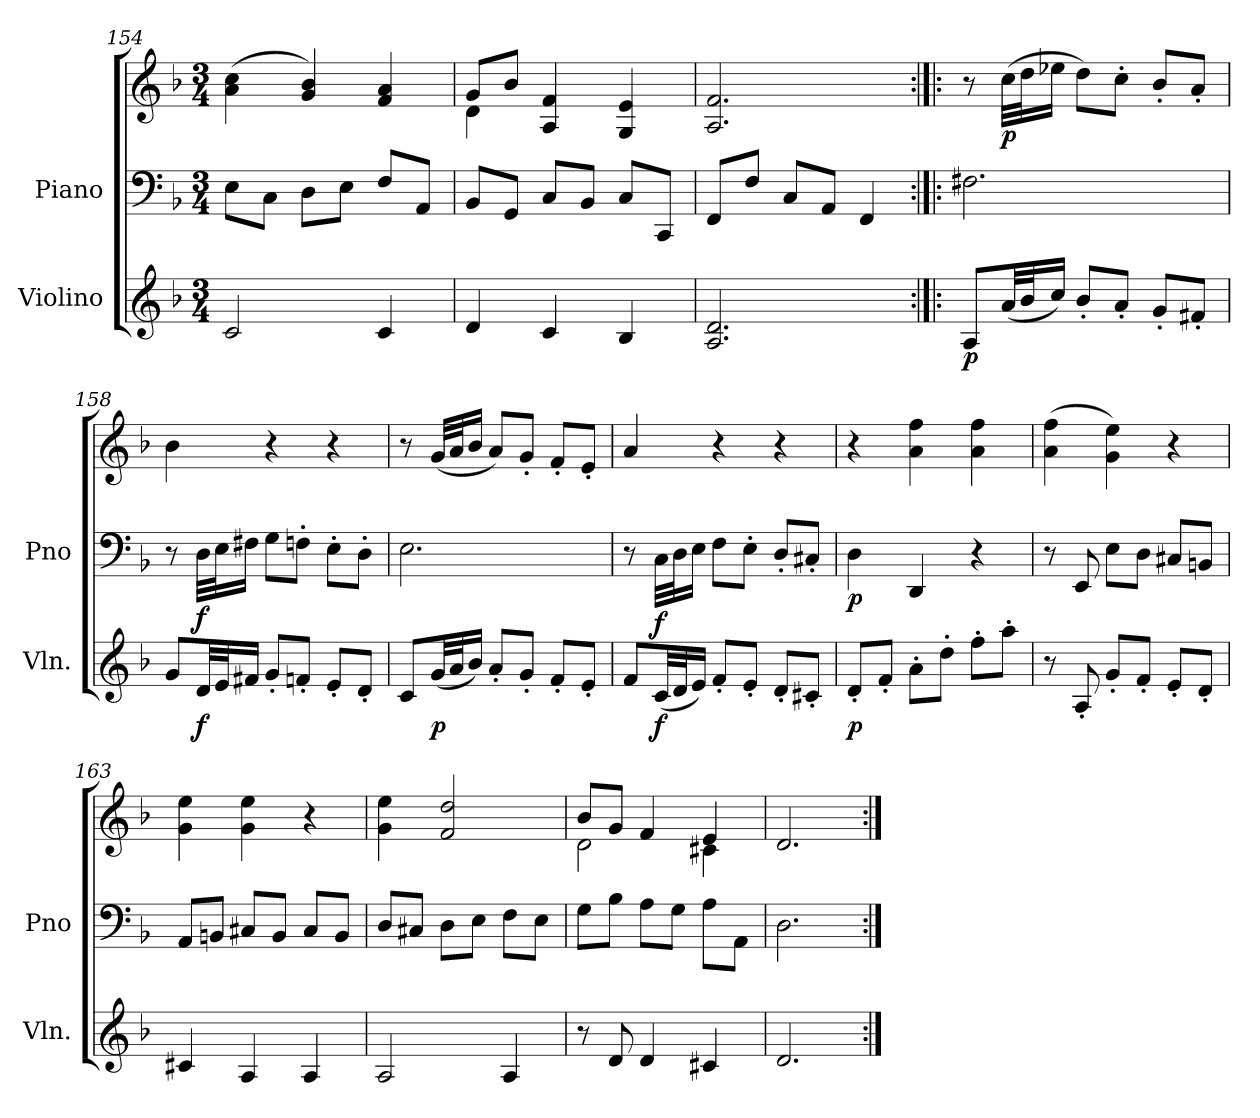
**kern	**dynam	**kern	**kern	**dynam
*part2	*part2	*part1	*part1	*part1
*staff3	*staff3	*staff2	*staff1	*staff1/2
*I"Violino	*	*I"Piano	*	*
*I'Vln.	*	*I'Pno	*	*
*clefG2	*	*clefF4	*clefG2	*
*k[b-]	*	*k[b-]	*k[b-]	*
*M3/4	*	*M3/4	*M3/4	*
=154	=154	=154	=154	=154
2c/	.	8E\L	(>4a\ 4cc\	.
.	.	8C\J	.	.
.	.	8D\L	4g/ 4b-/)	.
.	.	8E\J	.	.
4c/	.	8F/L	4f/ 4a/	.
.	.	8AA/J	.	.
=155	=155	=155	=155	=155
*	*	*	*^	*
4d/	.	8BB-/L	8g/L	4d\	.
.	.	8GG/J	8b-/J	.	.
4c/	.	8C/L	4A/ 4f/	2ryy	.
.	.	8BB-/J	.	.	.
4B-/	.	8C/L	4G/ 4e/	.	.
.	.	8CC/J	.	.	.
*	*	*	*v	*v	*
=156	=156	=156	=156	=156
2.A/ 2.d/	.	8FF/L	2.A/ 2.f/	.
.	.	8F/J	.	.
.	.	8C/L	.	.
.	.	8AA/J	.	.
.	.	4FF/	.	.
=157:|!|:	=157:|!|:	=157:|!|:	=157:|!|:	=157:|!|:
!	!LO:DY:b	!	!	!
8A/L	p	2.F#X\	8r	.
!	!	!	!	!LO:DY:b
(<32a/LL	.	.	(>32cc\LLL	p
32b-/J	.	.	32dd\J	.
16cc/JJ)	.	.	16ee-X\JJ	.
8b-'/L	.	.	8dd\L)	.
8a'/J	.	.	8cc'\J	.
8g'/L	.	.	8b-'/L	.
8f#X'/J	.	.	8a'/J	.
!!LO:PB:g=z
=158	=158	=158	=158	=158
8g/L	.	8r	4b-\	.
!	!LO:DY:b	!	!	!LO:DY:b=2
32d/LL	f	32D\LLL	.	f
32e/J	.	32E\J	.	.
16f#X/JJ	.	16F#X\JJ	.	.
8g'/L	.	8G\L	4r	.
8fn'/J	.	8Fn'\J	.	.
8e'/L	.	8E'\L	4r	.
8d'/J	.	8D'\J	.	.
=159	=159	=159	=159	=159
8c/L	.	2.E\	8r	.
!	!LO:DY:b	!	!	!
(<32g/LL	p	.	(<32g/LLL	.
32a/J	.	.	32a/J	.
16b-/JJ)	.	.	16b-/JJ	.
8a'/L	.	.	8a/L)	.
8g'/J	.	.	8g'/J	.
8f'/L	.	.	8f'/L	.
8e'/J	.	.	8e'/J	.
=160	=160	=160	=160	=160
8f/L	.	8r	4a/	.
!	!LO:DY:b	!	!	!LO:DY:b=2
(<32c/LL	f	32C\LLL	.	f
32d/J	.	32D\J	.	.
16e/JJ)	.	16E\JJ	.	.
8f'/L	.	8F\L	4r	.
8e'/J	.	8E'\J	.	.
8d'/L	.	8D'/L	4r	.
8c#X'/J	.	8C#X'/J	.	.
=161	=161	=161	=161	=161
!	!LO:DY:b	!	!	!LO:DY:b=2
8d'/L	p	4D\	4r	p
8f'/J	.	.	.	.
8a'\L	.	4DD/	4a\ 4ff\	.
8dd'\J	.	.	.	.
8ff'\L	.	4r	4a\ 4ff\	.
8aa'\J	.	.	.	.
=162	=162	=162	=162	=162
8r	.	8r	(>4a\ 4ff\	.
8A'/	.	8EE/	.	.
8g'/L	.	8E\L	4g\ 4ee\)	.
8f'/J	.	8D\J	.	.
8e'/L	.	8C#X/L	4r	.
8d'/J	.	8BBn/J	.	.
!!LO:LB:g=z
=163	=163	=163	=163	=163
4c#X/	.	8AA/L	4g\ 4ee\	.
.	.	8BBn/J	.	.
4A/	.	8C#X/L	4g\ 4ee\	.
.	.	8BB/J	.	.
4A/	.	8C#/L	4r	.
.	.	8BB/J	.	.
=164	=164	=164	=164	=164
2A/	.	8D/L	4g\ 4ee\	.
.	.	8C#X/J	.	.
.	.	8D\L	2f/ 2dd/	.
.	.	8E\J	.	.
4A/	.	8F\L	.	.
.	.	8E\J	.	.
=165	=165	=165	=165	=165
*	*	*	*^	*
8r	.	8G\L	8b-/L	2d\	.
8d/	.	8B-\J	8g/J	.	.
4d/	.	8A\L	4f/	.	.
.	.	8G\J	.	.	.
4c#X/	.	8A\L	4e/	4c#X\	.
.	.	8AA\J	.	.	.
*	*	*	*v	*v	*
=166	=166	=166	=166	=166
2.d/	.	2.D\	2.d/	.
=:|!	=:|!	=:|!	=:|!	=:|!
*-	*-	*-	*-	*-
